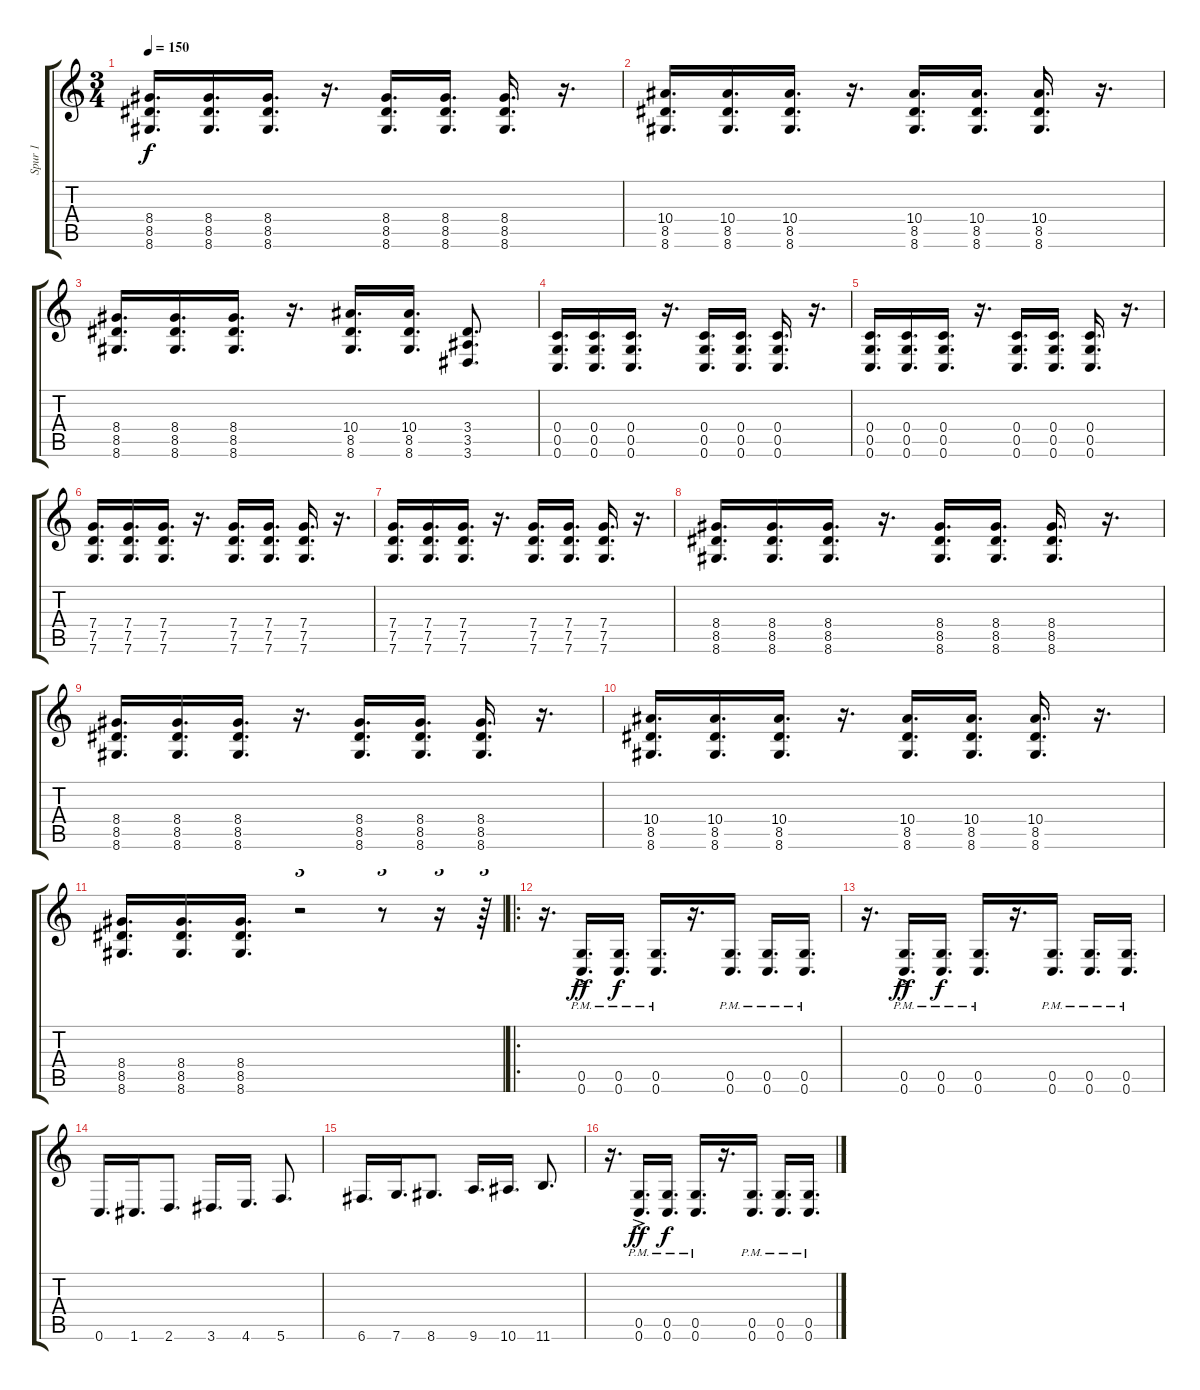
\track ("Spur 1" "Spur 1") {instrument overdrivenguitar}
\staff {score tabs}
\tuning (D4 A3 F3 C3 G2 C2) {hide}
\ts (3 4)
\tempo 150
\clef g2
\ks c
(8.4 8.5 8.6).16{d dy f} (8.4 8.5 8.6).16{d} (8.4 8.5 8.6).16{d} r.16{d} (8.4 8.5 8.6).16{d} (8.4 8.5 8.6).16{d} (8.4 8.5 8.6).16{d} r.16{d} |
(10.4 8.5 8.6).16{d} (10.4 8.5 8.6).16{d} (10.4 8.5 8.6).16{d} r.16{d} (10.4 8.5 8.6).16{d} (10.4 8.5 8.6).16{d} (10.4 8.5 8.6).16{d} r.16{d} |
(8.4 8.5 8.6).16{d} (8.4 8.5 8.6).16{d} (8.4 8.5 8.6).16{d} r.16{d} (10.4 8.5 8.6).16{d} (10.4 8.5 8.6).16{d} (3.4 3.5 3.6).8{d} |
(0.4 0.5 0.6).16{d} (0.4 0.5 0.6).16{d} (0.4 0.5 0.6).16{d} r.16{d} (0.4 0.5 0.6).16{d} (0.4 0.5 0.6).16{d} (0.4 0.5 0.6).16{d} r.16{d} |
(0.4 0.5 0.6).16{d} (0.4 0.5 0.6).16{d} (0.4 0.5 0.6).16{d} r.16{d} (0.4 0.5 0.6).16{d} (0.4 0.5 0.6).16{d} (0.4 0.5 0.6).16{d} r.16{d} |
(7.4 7.5 7.6).16{d} (7.4 7.5 7.6).16{d} (7.4 7.5 7.6).16{d} r.16{d} (7.4 7.5 7.6).16{d} (7.4 7.5 7.6).16{d} (7.4 7.5 7.6).16{d} r.16{d} |
(7.4 7.5 7.6).16{d} (7.4 7.5 7.6).16{d} (7.4 7.5 7.6).16{d} r.16{d} (7.4 7.5 7.6).16{d} (7.4 7.5 7.6).16{d} (7.4 7.5 7.6).16{d} r.16{d} |
(8.4 8.5 8.6).16{d} (8.4 8.5 8.6).16{d} (8.4 8.5 8.6).16{d} r.16{d} (8.4 8.5 8.6).16{d} (8.4 8.5 8.6).16{d} (8.4 8.5 8.6).16{d} r.16{d} |
(8.4 8.5 8.6).16{d} (8.4 8.5 8.6).16{d} (8.4 8.5 8.6).16{d} r.16{d} (8.4 8.5 8.6).16{d} (8.4 8.5 8.6).16{d} (8.4 8.5 8.6).16{d} r.16{d} |
(10.4 8.5 8.6).16{d} (10.4 8.5 8.6).16{d} (10.4 8.5 8.6).16{d} r.16{d} (10.4 8.5 8.6).16{d} (10.4 8.5 8.6).16{d} (10.4 8.5 8.6).16{d} r.16{d} |
(8.4 8.5 8.6).16{d} (8.4 8.5 8.6).16{d} (8.4 8.5 8.6).16{d} r.2{tu (3 2)} r.8{tu (3 2)} r.16{tu (3 2)} r.64{tu (3 2)} |
\ro
r.16{d} (0.5{ac pm} 0.6{pm}).16{d dy ff} (0.5{pm} 0.6{pm}).16{d dy f} (0.5{pm} 0.6{pm}).16{d} r.16{d} (0.5{pm} 0.6{pm}).16{d} (0.5{pm} 0.6{pm}).16{d} (0.5{pm} 0.6{pm}).16{d} |
r.16{d} (0.5{ac pm} 0.6{pm}).16{d dy ff} (0.5{pm} 0.6{pm}).16{d dy f} (0.5{pm} 0.6{pm}).16{d} r.16{d} (0.5{pm} 0.6{pm}).16{d} (0.5{pm} 0.6{pm}).16{d} (0.5{pm} 0.6{pm}).16{d} |
0.6.16{d} 1.6.16{d} 2.6.8{d} 3.6.16{d} 4.6.16{d} 5.6.8{d} |
6.6.16{d} 7.6.16{d} 8.6.8{d} 9.6.16{d} 10.6.16{d} 11.6.8{d} |
r.16{d} (0.5{ac pm} 0.6{pm}).16{d dy ff} (0.5{pm} 0.6{pm}).16{d dy f} (0.5{pm} 0.6{pm}).16{d} r.16{d} (0.5{pm} 0.6{pm}).16{d} (0.5{pm} 0.6{pm}).16{d} (0.5{pm} 0.6{pm}).16{d}
